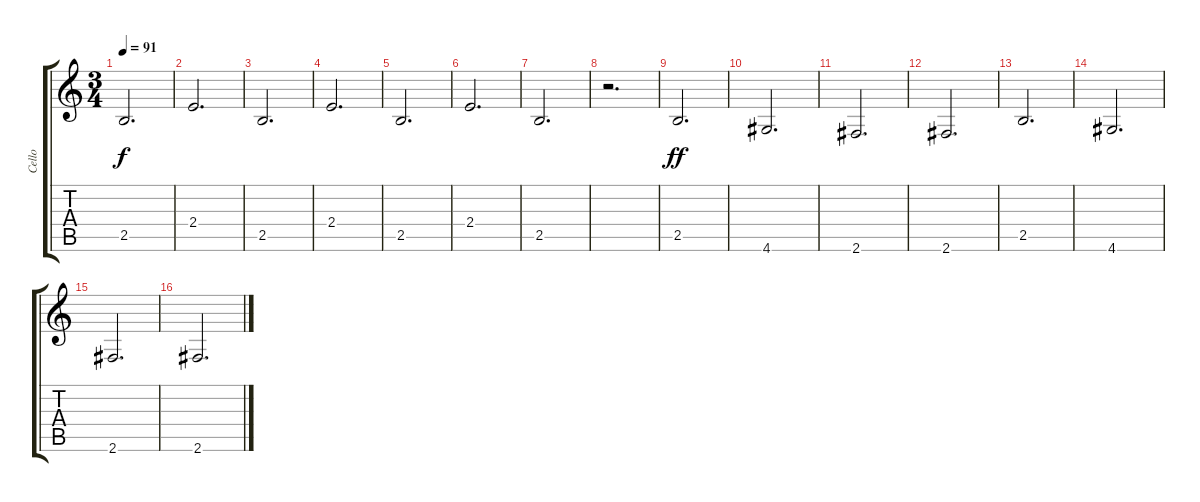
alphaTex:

\track ("Cello" "Cello") {instrument acousticguitarsteel}
\staff {score tabs}
\tuning (E4 B3 G3 D3 A2 E2) {hide}
\ts (3 4)
\tempo 91
\clef g2
\ks c
2.5.2{d dy f} |
2.4.2{d} |
2.5.2{d} |
2.4.2{d} |
2.5.2{d} |
2.4.2{d} |
2.5.2{d} |
r.2{d} |
2.5.2{d dy ff} |
4.6.2{d} |
2.6.2{d} |
2.6.2{d} |
2.5.2{d} |
4.6.2{d} |
2.6.2{d} |
2.6.2{d}
